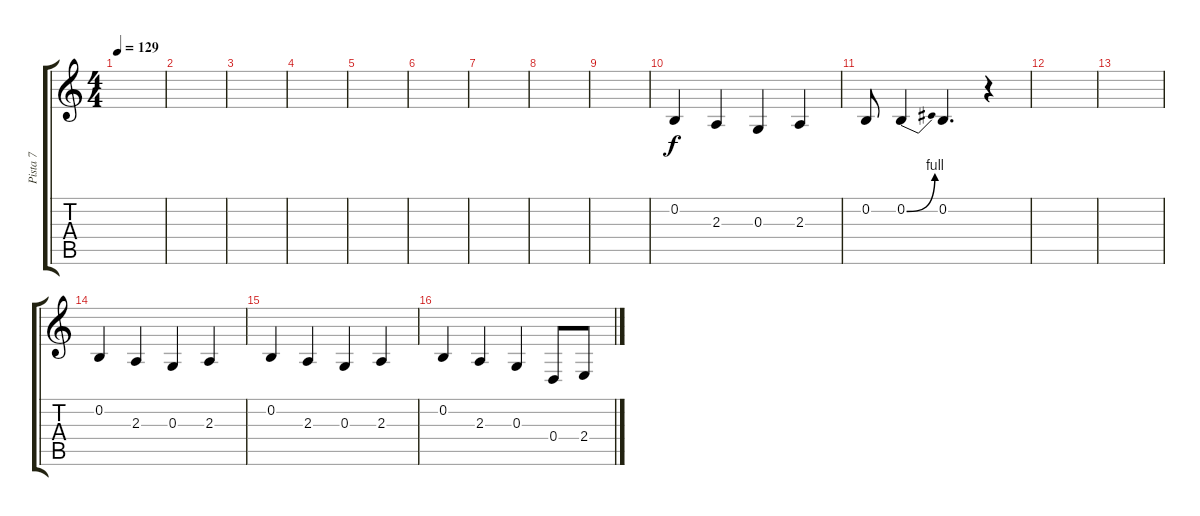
\track ("Pista 7" "Pista 7") {instrument lead6voice}
\staff {score tabs}
\tuning (E4 B3 G3 D3 A2 E2) {hide}
\ts (4 4)
\tempo 129
\clef g2
\ks c
|
|
|
|
|
|
|
|
|
0.2.4 2.3.4 0.3.4 2.3.4 |
0.2.8 0.2{be (bend 0 0 60 4)}.4 0.2.4{d} r.4 |
|
|
0.2.4 2.3.4 0.3.4 2.3.4 |
0.2.4 2.3.4 0.3.4 2.3.4 |
0.2.4 2.3.4 0.3.4 0.4.8 2.4.8
